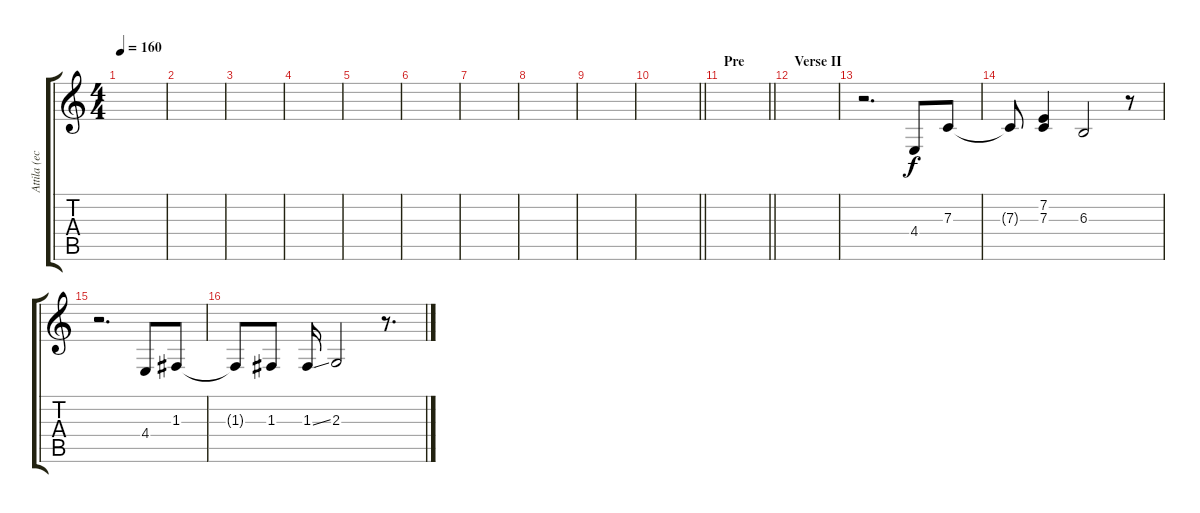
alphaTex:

\track ("Attila (echo)" "Attila (ec") {mute instrument pad1newage}
\staff {score tabs}
\tuning (D4 A3 F3 C3 G2 C2) {hide}
\ts (4 4)
\tempo 160
\clef g2
\ks c
|
|
|
|
|
|
|
|
|
\barLineRight lightlight
|
\section ("" "Pre")
\barLineRight lightlight
|
\section ("" "Verse II")
|
r.2{d} 4.4.8 7.3.8 |
7.3{t}.8 (7.2 7.3).4 6.3.2 r.8 |
r.2{d} 4.4.8 1.3.8 |
1.3{t}.8 1.3.8 1.3{ss}.16 2.3.2 r.8{d}
